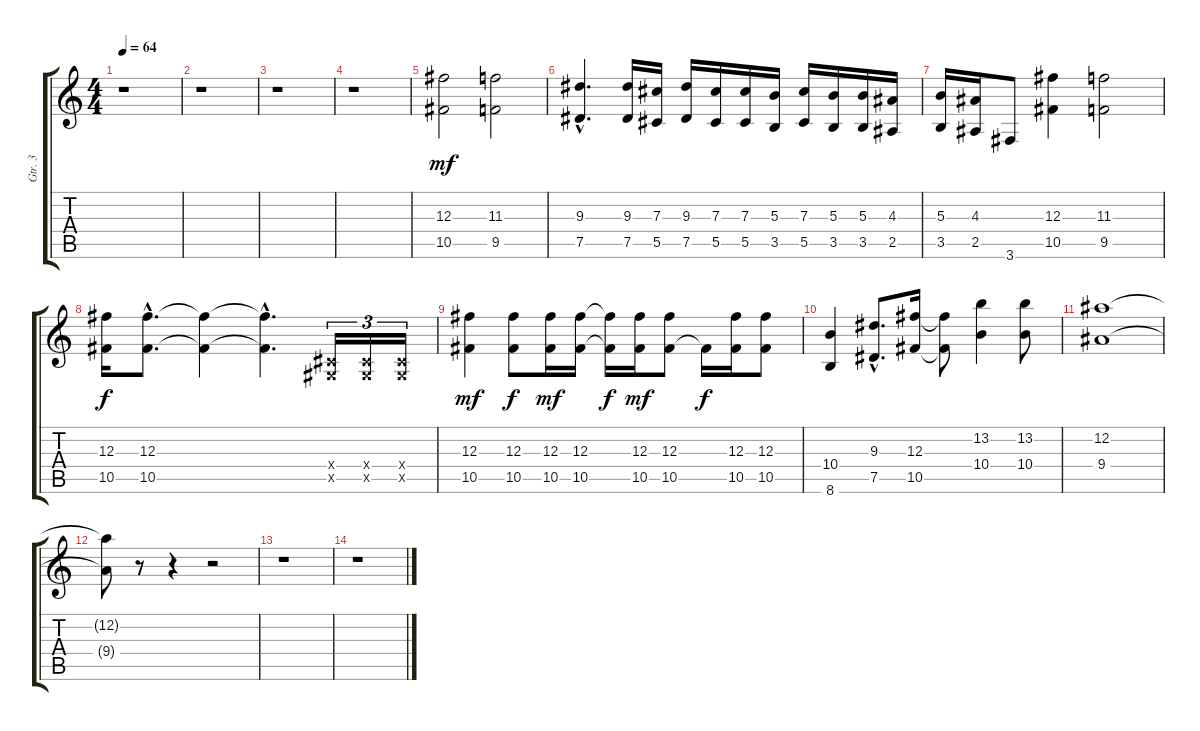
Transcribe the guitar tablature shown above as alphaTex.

\track ("Gtr. 3" "Gtr. 3") {instrument overdrivenguitar}
\staff {score tabs}
\tuning (Eb4 Bb3 Gb3 Db3 Ab2 Eb2) {hide}
\ts (4 4)
\tempo 64
\clef g2
\ks c
r.1{dy f} |
r.1 |
r.1 |
r.1 |
(12.3 10.5).2{dy mf} (11.3 9.5).2 |
(9.3{hac} 7.5{hac}).4{d} (9.3 7.5).16 (7.3 5.5).16 (9.3 7.5).16 (7.3 5.5).16 (7.3 5.5).16 (5.3 3.5).16 (7.3 5.5).16 (5.3 3.5).16 (5.3 3.5).16 (4.3 2.5).16 |
(5.3 3.5).16 (4.3 2.5).16 3.6.8 (12.3 10.5).4 (11.3 9.5).2 |
(12.3 10.5).16{dy f} (12.3{hac} 10.5{hac}).8{d} (12.3{t} 10.5{t}).4 (12.3{hac t} 10.5{hac t}).4{d} (0.4{x} 0.5{x}).16{tu (3 2) volume 15 instrument guitarfretnoise} (0.4{x} 0.5{x}).16{tu (3 2)} (0.4{x} 0.5{x}).16{tu (3 2)} |
(12.3 10.5).4{dy mf volume 15 instrument overdrivenguitar} (12.3 10.5).8{dy f} (12.3 10.5).16{dy mf} (12.3 10.5).16 (12.3{t} 10.5{t}).16{dy f} (12.3 10.5).16{dy mf} (12.3 10.5).8 10.5{t}.16{dy f} (12.3 10.5).16 (12.3 10.5).8 |
(10.4 8.6).4 (9.3{hac} 7.5{hac}).8{d} (12.3 10.5).16 (12.3{t} 10.5{t}).8 (13.2 10.4).4 (13.2 10.4).8 |
(12.2 9.4).1 |
(12.2{t} 9.4{t}).8 r.8 r.4 r.2 |
r.1 |
r.1
